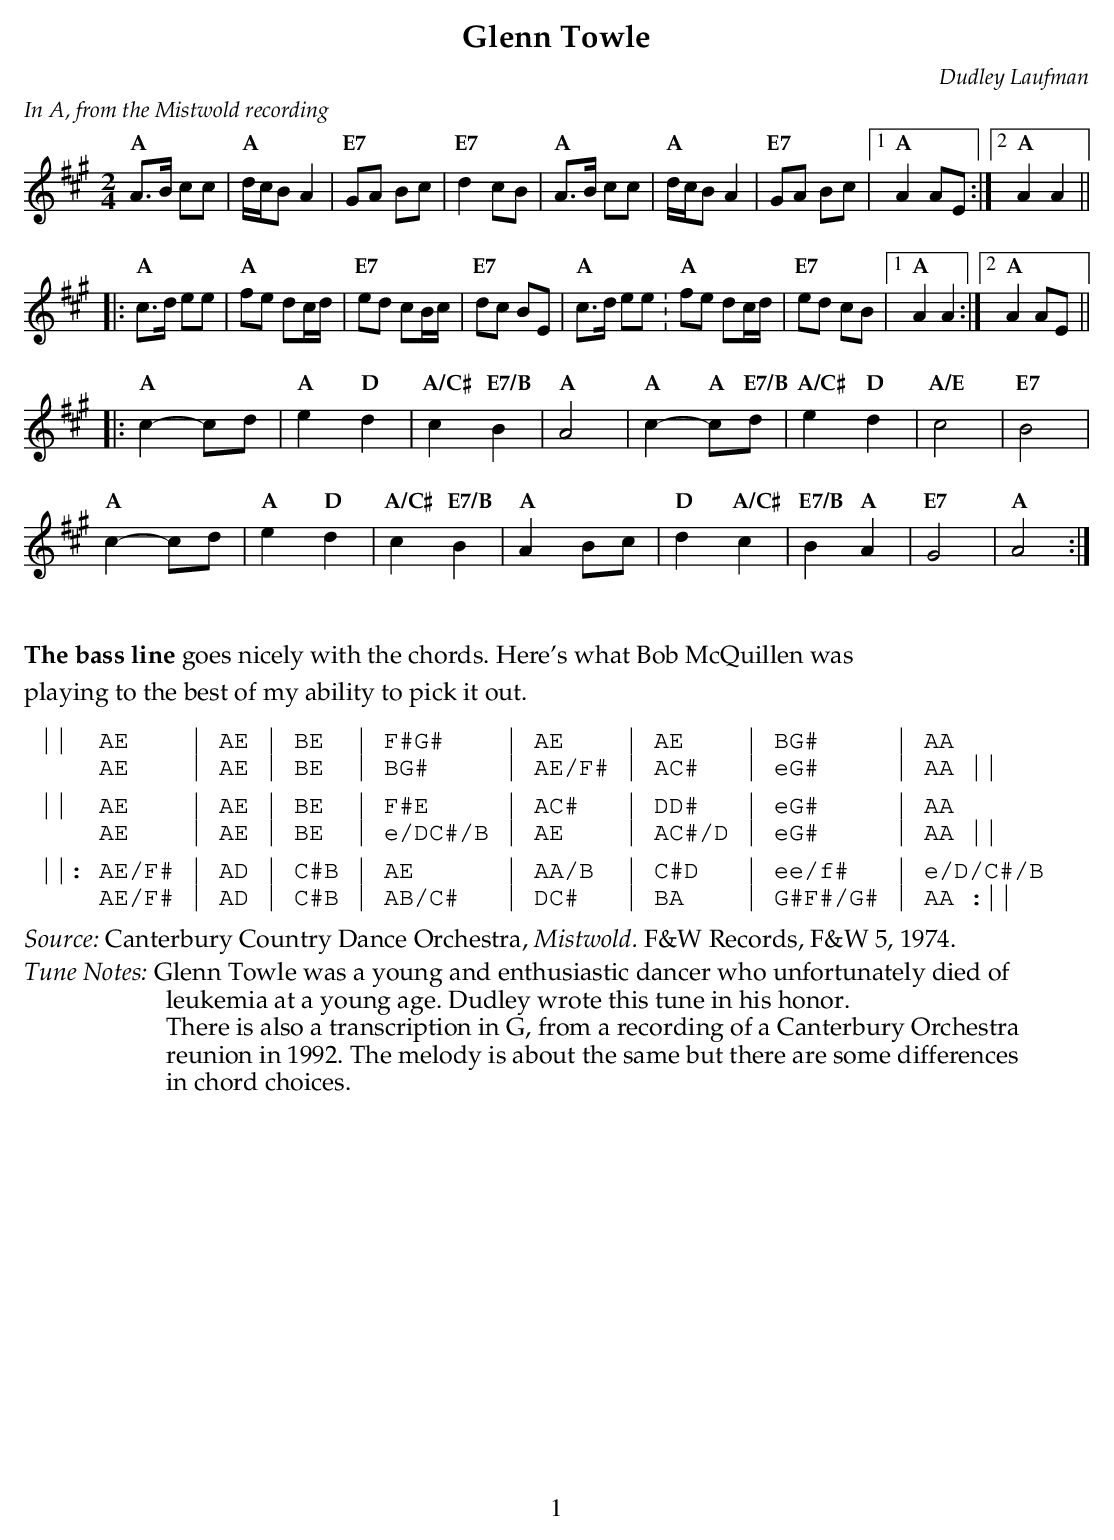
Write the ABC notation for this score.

X:1
T:Glenn Towle
C:Dudley Laufman
U:s = !slide!
U:t = !trill!
M:2/4
L:1/16
K:A
%%textfont Palatino-Italic 14
%%text In A, from the Mistwold recording
%%textfont Palatino-Roman 16
   "A" A2>B2 c2c2   | "A" dcB2 A4      | "E7" G2A2 B2c2      | "E7" d4 c2B2 |\
   "A" A2>B2 c2c2   | "A" dcB2 A4      | "E7" G2A2 B2c2      |1 "A" A4 A2E2 :|2 "A" A4 A4 ||
|: "A" c2>d2 e2e2   | "A" f2e2 d2cd    | "E7" e2d2 c2Bc      | "E7" d2c2 B2E2 |\
   "A" c2>d2 e2e2.  | "A" f2e2 d2cd    | "E7" e2d2 c2B2     |1 "A" A4 A4 :|2 "A" A4 A2E2 ||
|: "A" c4- c2d2     | "A" e4 "D" d4    | "A/C#" c4 "E7/B" B4 | "A" A8 |\
   "A" c4- "A" c2"E7/B"d2 | "A/C#" e4 "D" d4 | "A/E" c8      | "E7" B8 |
   "A" c4- c2d2     | "A" e4 "D" d4    | "A/C#" c4 "E7/B" B4 | "A" A4 B2c2 |\
   "D" d4 "A/C#" c4 | "E7/B" B4 "A" A4 | "E7" G8 | "A" A8   :|%%vskip 20
